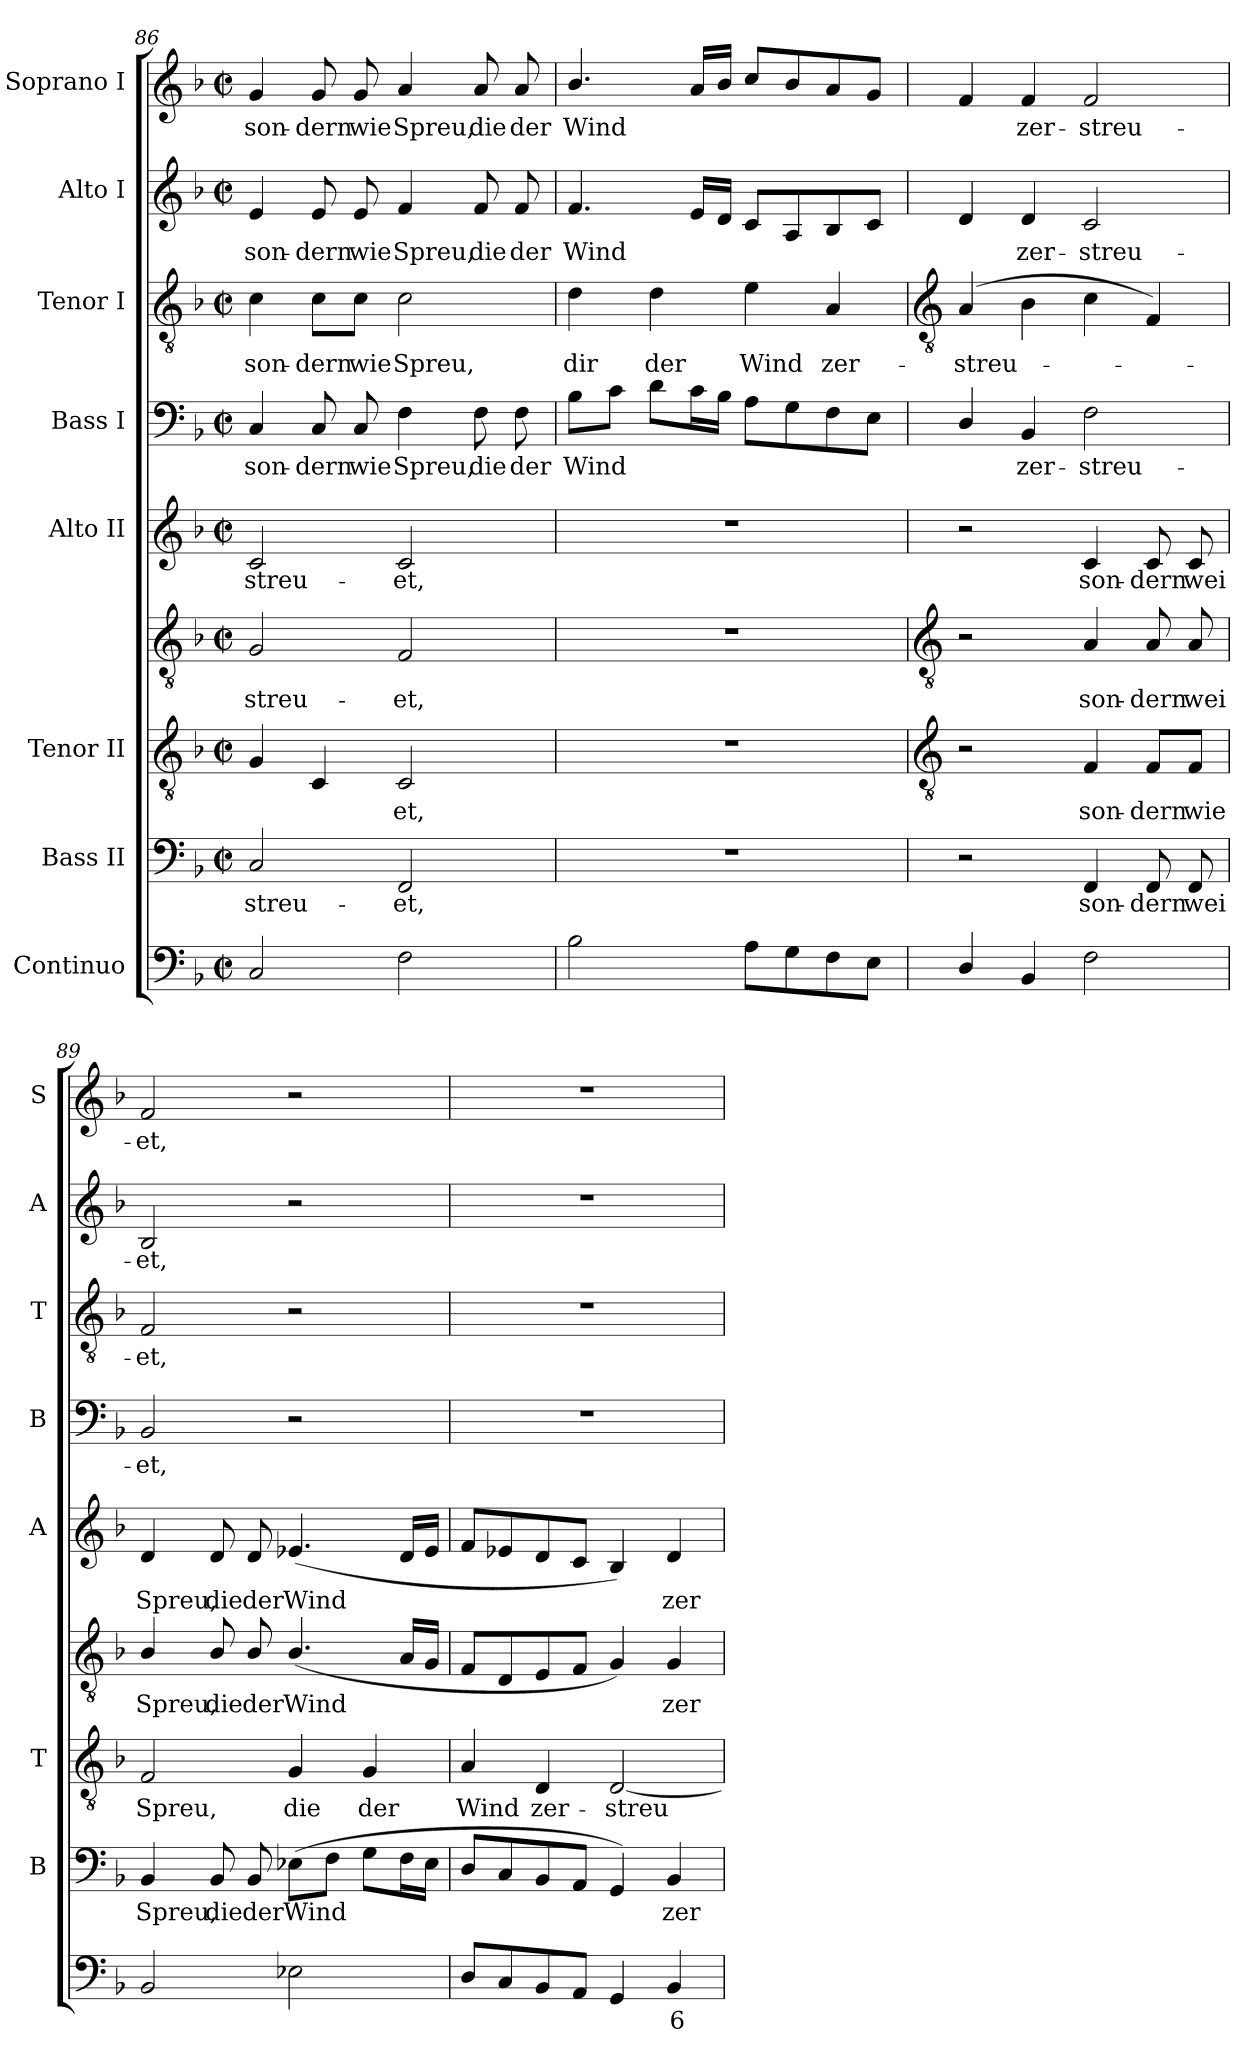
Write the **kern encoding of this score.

**kern	**text	**kern	**text	**kern	**text	**kern	**text	**kern	**text	**kern	**text	**kern	**text	**kern	**text	**kern	**text
*part8	*part8	*part7	*part7	*part6	*part6	*part6	*part6	*part5	*part5	*part4	*part4	*part3	*part3	*part2	*part2	*part1	*part1
*staff9	*staff9	*staff8	*staff8	*staff7	*staff7	*staff6	*staff6	*staff5	*staff5	*staff4	*staff4	*staff3	*staff3	*staff2	*staff2	*staff1	*staff1
*I"Continuo	*	*I"Bass II	*	*I"Tenor II	*	*	*	*I"Alto II	*	*I"Bass I	*	*I"Tenor I	*	*I"Alto I	*	*I"Soprano I	*
*	*	*I'B	*	*I'T	*	*	*	*I'A	*	*I'B	*	*I'T	*	*I'A	*	*I'S	*
*clefF4	*	*clefF4	*	*clefGv2	*	*clefGv2	*	*clefG2	*	*clefF4	*	*clefGv2	*	*clefG2	*	*clefG2	*
*k[b-]	*	*k[b-]	*	*k[b-]	*	*k[b-]	*	*k[b-]	*	*k[b-]	*	*k[b-]	*	*k[b-]	*	*k[b-]	*
*F:	*	*F:	*	*F:	*	*F:	*	*F:	*	*F:	*	*F:	*	*F:	*	*F:	*
*M2/2	*	*M2/2	*	*M2/2	*	*M2/2	*	*M2/2	*	*M2/2	*	*M2/2	*	*M2/2	*	*M2/2	*
*met(c|)	*	*met(c|)	*	*met(c|)	*	*met(c|)	*	*met(c|)	*	*met(c|)	*	*met(c|)	*	*met(c|)	*	*met(c|)	*
=86	=86	=86	=86	=86	=86	=86	=86	=86	=86	=86	=86	=86	=86	=86	=86	=86	=86
!	!	!	!LO:LY:b	!	!	!	!LO:LY:b	!	!LO:LY:b	!	!LO:LY:b	!	!LO:LY:b	!	!LO:LY:b	!	!LO:LY:b
2C	.	2C	-streu-	4G	.	2G	streu-	2c	-streu-	4C	son-	4c	son-	4e	son-	4g	son-
!	!	!	!	!	!	!	!	!	!	!	!LO:LY:b	!	!LO:LY:b	!	!LO:LY:b	!	!LO:LY:b
.	.	.	.	4C	.	.	.	.	.	8C	-dern	8c\L	-dern	8e	-dern	8g	-dern
!	!	!	!	!	!	!	!	!	!	!	!LO:LY:b	!	!LO:LY:b	!	!LO:LY:b	!	!LO:LY:b
.	.	.	.	.	.	.	.	.	.	8C	wie	8c\J	wie	8e	wie	8g	wie
!	!	!	!LO:LY:b	!	!LO:LY:b	!	!LO:LY:b	!	!LO:LY:b	!	!LO:LY:b	!	!LO:LY:b	!	!LO:LY:b	!	!LO:LY:b
2F	.	2FF	-et,	2C	et,	2F	-et,	2c	-et,	4F	Spreu,	2c	Spreu,	4f	Spreu,	4a	Spreu,
!	!	!	!	!	!	!	!	!	!	!	!LO:LY:b	!	!	!	!LO:LY:b	!	!LO:LY:b
.	.	.	.	.	.	.	.	.	.	8F	die	.	.	8f	die	8a	die
!	!	!	!	!	!	!	!	!	!	!	!LO:LY:b	!	!	!	!LO:LY:b	!	!LO:LY:b
.	.	.	.	.	.	.	.	.	.	8F	der	.	.	8f	der	8a	der
=87	=87	=87	=87	=87	=87	=87	=87	=87	=87	=87	=87	=87	=87	=87	=87	=87	=87
!	!	!	!	!	!	!	!	!	!	!	!LO:LY:b	!	!LO:LY:b	!	!LO:LY:b	!	!LO:LY:b
2B-	.	1r	.	1r	.	1r	.	1r	.	8B-L	Wind	4d	dir	4.f	Wind	4.b-/	Wind
.	.	.	.	.	.	.	.	.	.	8cJ	.	.	.	.	.	.	.
!	!	!	!	!	!	!	!	!	!	!	!	!	!LO:LY:b	!	!	!	!
.	.	.	.	.	.	.	.	.	.	8dL	.	4d	der	.	.	.	.
.	.	.	.	.	.	.	.	.	.	16cL	.	.	.	16eLL	.	16aLL	.
.	.	.	.	.	.	.	.	.	.	16B-JJ	.	.	.	16dJJ	.	16b-JJ	.
!	!	!	!	!	!	!	!	!	!	!	!	!	!LO:LY:b	!	!	!	!
8AL	.	.	.	.	.	.	.	.	.	8AL	.	4e	Wind	8cL	.	8ccL	.
8G	.	.	.	.	.	.	.	.	.	8G	.	.	.	8A	.	8b-	.
!	!	!	!	!	!	!	!	!	!	!	!	!	!LO:LY:b	!	!	!	!
8F	.	.	.	.	.	.	.	.	.	8F	.	4A	zer-	8B-	.	8a	.
8EJ	.	.	.	.	.	.	.	.	.	8EJ	.	.	.	8cJ	.	8gJ	.
!!LO:LB:g=z
=88	=88	=88	=88	=88	=88	=88	=88	=88	=88	=88	=88	=88	=88	=88	=88	=88	=88
*	*	*	*	*clefGv2	*	*clefGv2	*	*	*	*	*	*clefGv2	*	*	*	*	*
!	!	!	!	!	!	!	!	!	!	!	!	!	!LO:LY:b	!	!	!	!
4D/	.	2r	.	2r	.	2r	.	2r	.	4D/	.	(>4A	-streu-	4d	.	4f	.
!	!	!	!	!	!	!	!	!	!	!	!LO:LY:b	!	!	!	!LO:LY:b	!	!LO:LY:b
4BB-	.	.	.	.	.	.	.	.	.	4BB-	zer-	4B-	.	4d	zer-	4f	zer-
!	!	!	!LO:LY:b	!	!LO:LY:b	!	!LO:LY:b	!	!LO:LY:b	!	!LO:LY:b	!	!	!	!LO:LY:b	!	!LO:LY:b
2F	.	4FF	son-	4F	son-	4A	son-	4c	son-	2F	-streu-	4c	.	2c	-streu-	2f	-streu-
!	!	!	!LO:LY:b	!	!LO:LY:b	!	!LO:LY:b	!	!LO:LY:b	!	!	!	!	!	!	!	!
.	.	8FF	-dern	8F/L	-dern	8A	-dern	8c	-dern	.	.	4F)	.	.	.	.	.
!	!	!	!LO:LY:b	!	!LO:LY:b	!	!LO:LY:b	!	!LO:LY:b	!	!	!	!	!	!	!	!
.	.	8FF	wei	8F/J	wie	8A	wei	8c	wei	.	.	.	.	.	.	.	.
=89	=89	=89	=89	=89	=89	=89	=89	=89	=89	=89	=89	=89	=89	=89	=89	=89	=89
!	!	!	!LO:LY:b	!	!LO:LY:b	!	!LO:LY:b	!	!LO:LY:b	!	!LO:LY:b	!	!LO:LY:b	!	!LO:LY:b	!	!LO:LY:b
2BB-	.	4BB-	Spreu,	2F	Spreu,	4B-/	Spreu,	4d	Spreu,	2BB-	-et,	2F	et,	2B-	-et,	2f	-et,
!	!	!	!LO:LY:b	!	!	!	!LO:LY:b	!	!LO:LY:b	!	!	!	!	!	!	!	!
.	.	8BB-	die	.	.	8B-/	die	8d	die	.	.	.	.	.	.	.	.
!	!	!	!LO:LY:b	!	!	!	!LO:LY:b	!	!LO:LY:b	!	!	!	!	!	!	!	!
.	.	8BB-	der	.	.	8B-/	der	8d	der	.	.	.	.	.	.	.	.
!	!	!	!LO:LY:b	!	!LO:LY:b	!	!LO:LY:b	!	!LO:LY:b	!	!	!	!	!	!	!	!
2E-X	.	(<8E-XL	Wind	4G	die	(<4.B-/	Wind	(<4.e-X	Wind	2r	.	2r	.	2r	.	2r	.
.	.	8FJ	.	.	.	.	.	.	.	.	.	.	.	.	.	.	.
!	!	!	!	!	!LO:LY:b	!	!	!	!	!	!	!	!	!	!	!	!
.	.	8GL	.	4G	der	.	.	.	.	.	.	.	.	.	.	.	.
.	.	16FL	.	.	.	16ALL	.	16dLL	.	.	.	.	.	.	.	.	.
.	.	16E-JJ	.	.	.	16GJJ	.	16e-JJ	.	.	.	.	.	.	.	.	.
=90	=90	=90	=90	=90	=90	=90	=90	=90	=90	=90	=90	=90	=90	=90	=90	=90	=90
!	!	!	!	!	!LO:LY:b	!	!	!	!	!	!	!	!	!	!	!	!
8DL	.	8DL	.	4A	-Wind	8FL	.	8fL	.	1r	.	1r	.	1r	.	1r	.
8C	.	8C	.	.	.	8D	.	8e-X	.	.	.	.	.	.	.	.	.
!	!	!	!	!	!LO:LY:b	!	!	!	!	!	!	!	!	!	!	!	!
8BB-	.	8BB-	.	4D	zer-	8E	.	8d	.	.	.	.	.	.	.	.	.
8AAJ	.	8AAJ	.	.	.	8FJ	.	8cJ	.	.	.	.	.	.	.	.	.
!	!	!	!	!	!LO:LY:b	!	!	!	!	!	!	!	!	!	!	!	!
4GG	.	4GG)	.	[2D	-streu-	4G)	.	4B-)	.	.	.	.	.	.	.	.	.
!	!LO:LY:b	!	!LO:LY:b	!	!	!	!LO:LY:b	!	!LO:LY:b	!	!	!	!	!	!	!	!
4BB-	6	4BB-	zer-	.	.	4G	zer-	4d	zer-	.	.	.	.	.	.	.	.
=	=	=	=	=	=	=	=	=	=	=	=	=	=	=	=	=	=
*-	*-	*-	*-	*-	*-	*-	*-	*-	*-	*-	*-	*-	*-	*-	*-	*-	*-
